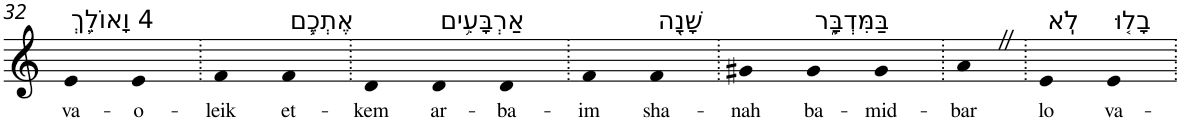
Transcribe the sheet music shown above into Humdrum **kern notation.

**kern	**text
*part1	*part1
*staff1	*staff1
*I"Piano	*
*I'Pno	*
!!LO:PB:g=z
*clefG2	*
*k[]	*
=32	=32
!LO:TX:a:t=4 וָאוֹלֵ֥ךְ	!
!	!LO:LY:b
4e	va-
!	!LO:LY:b
4e	-o-
=33.	=33.
!	!LO:LY:b
4f	-leik
!LO:TX:a:t=אֶתְכֶ֛ם	!
!	!LO:LY:b
4f	et-
=34.	=34.
!	!LO:LY:b
4d	-kem
!LO:TX:a:t=אַרְבָּעִ֥ים	!
!	!LO:LY:b
4d	ar-
!	!LO:LY:b
4d	-ba-
=35.	=35.
!	!LO:LY:b
4f	-im
!LO:TX:a:t=שָׁנָ֖ה	!
!	!LO:LY:b
4f	sha-
=36.	=36.
!	!LO:LY:b
4g#X	-nah
!LO:TX:a:t=בַּמִּדְבָּ֑ר	!
!	!LO:LY:b
4g#	ba-
!	!LO:LY:b
4g#	-mid-
=37.	=37.
!	!LO:LY:b
4aZ	-bar
=38.	=38.
!LO:TX:a:t=לֹֽא	!
!	!LO:LY:b
4e	lo
!LO:TX:a:t=בָל֤וּ	!
!	!LO:LY:b
4e	va-
=.	=.
*-	*-
